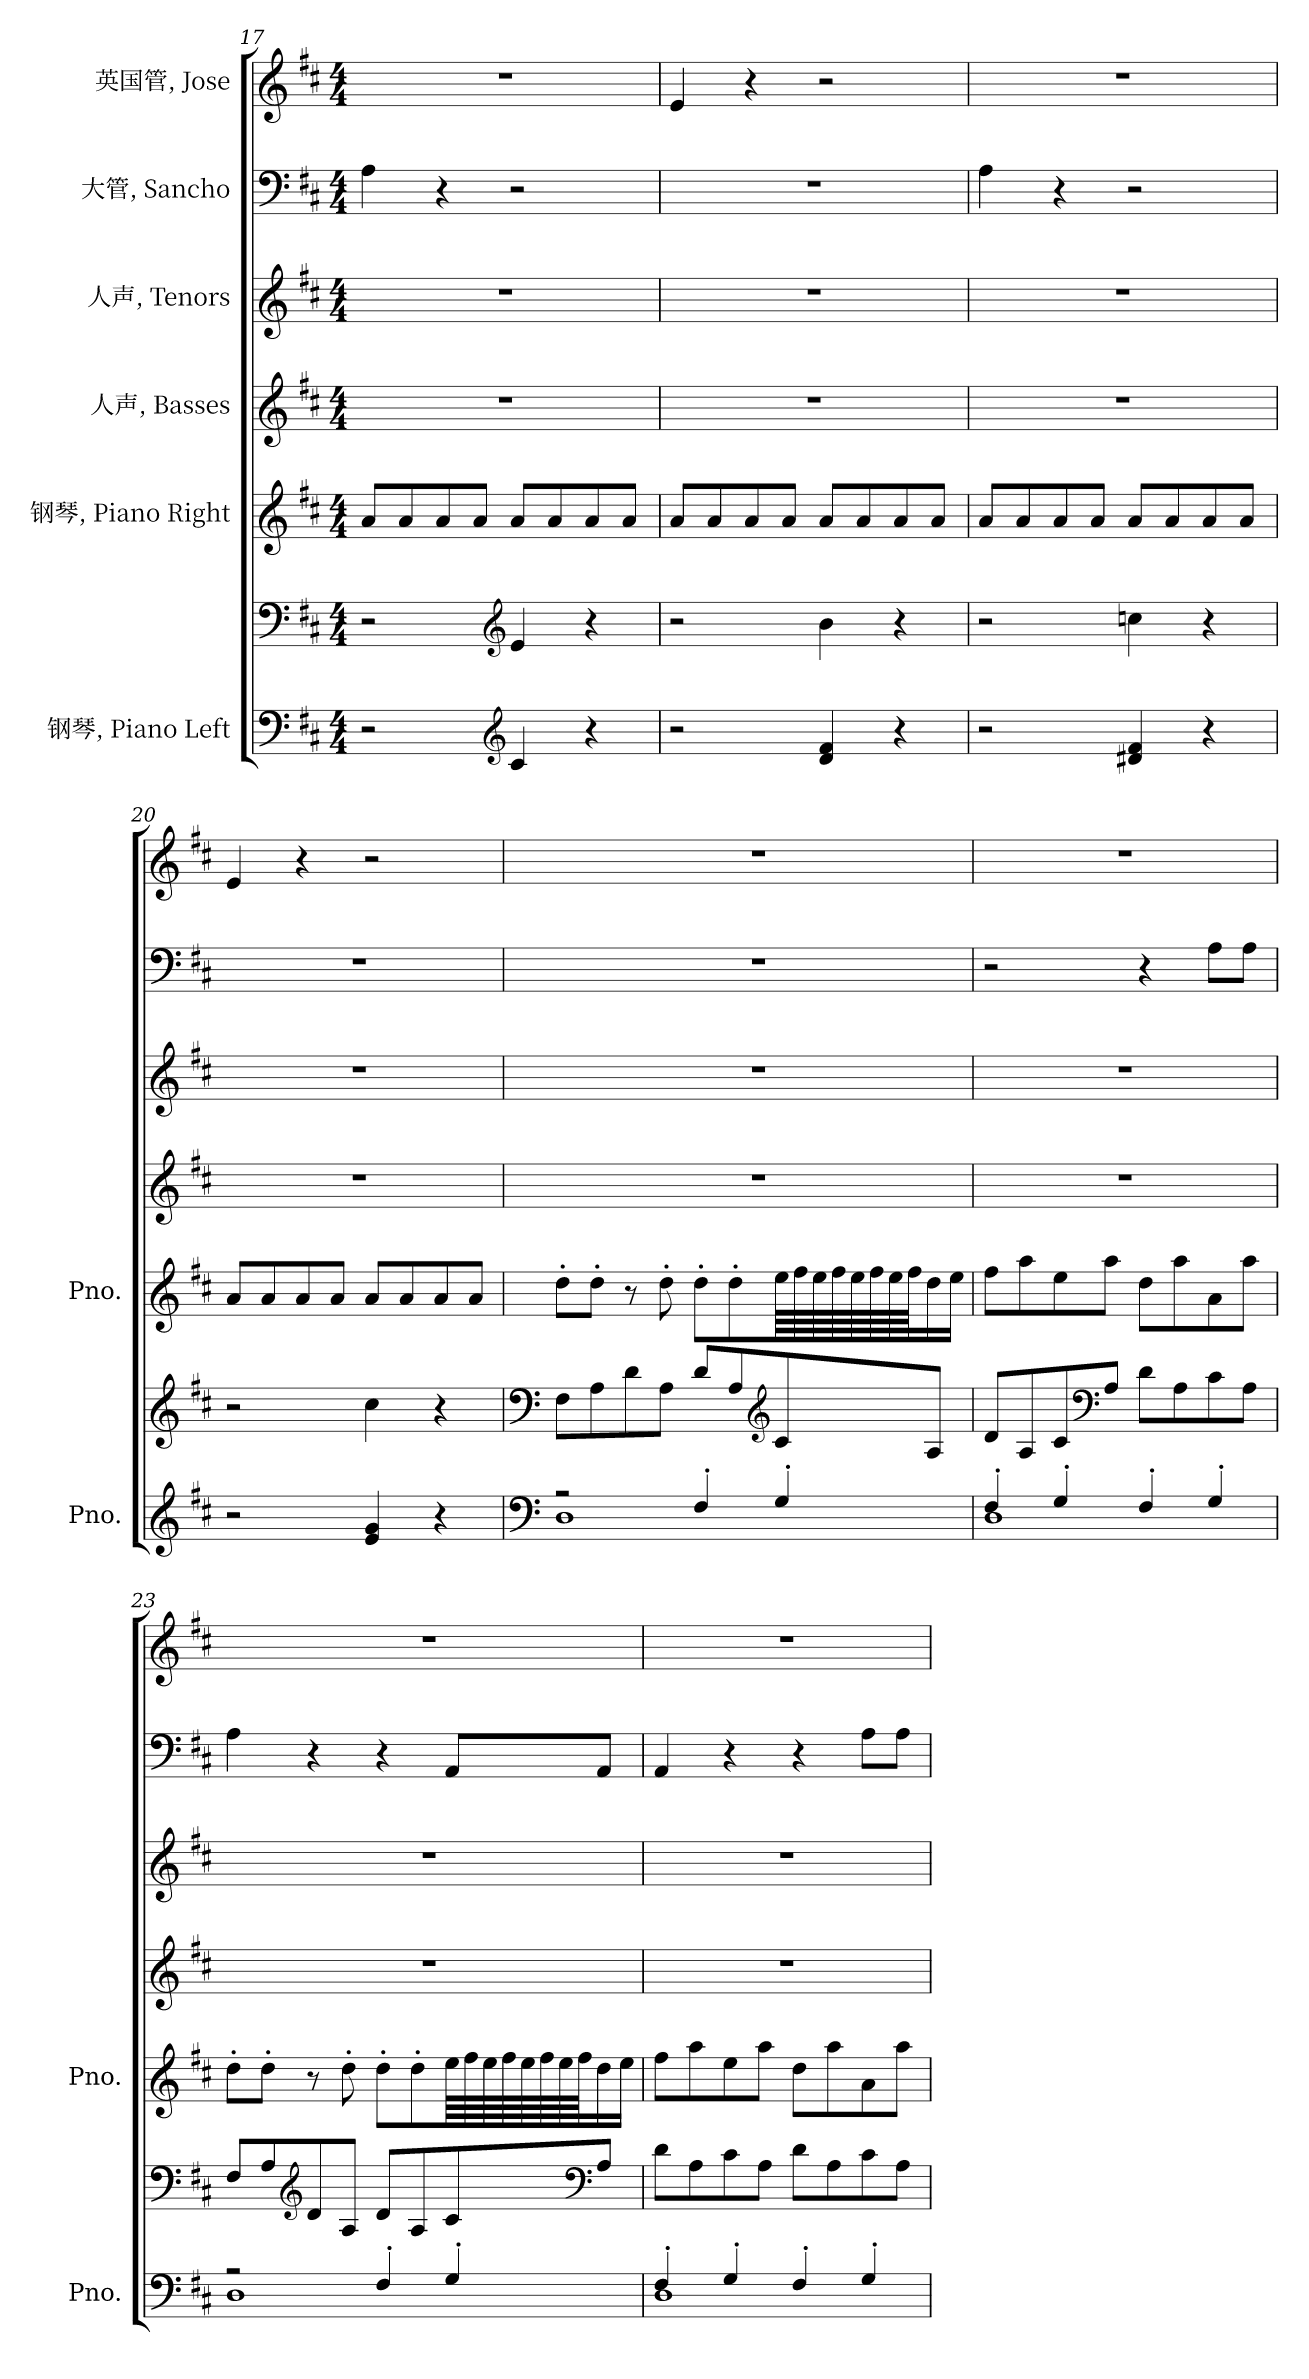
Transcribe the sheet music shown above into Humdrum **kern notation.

**kern	**kern	**kern	**kern	**kern	**kern	**kern
*part6	*part6	*part5	*part4	*part3	*part2	*part1
*staff7	*staff6	*staff5	*staff4	*staff3	*staff2	*staff1
*I"钢琴, Piano Left	*	*I"钢琴, Piano Right	*I"人声, Basses	*I"人声, Tenors	*I"大管, Sancho	*I"英国管, Jose
*I'Pno.	*	*I'Pno.	*	*	*	*
*clefF4	*clefF4	*clefG2	*clefG2	*clefG2	*clefF4	*clefG2
*	*	*	*	*	*	*ITrd4c7
*k[f#c#]	*k[f#c#]	*k[f#c#]	*k[f#c#]	*k[f#c#]	*k[f#c#]	*k[f#]
*M4/4	*M4/4	*M4/4	*M4/4	*M4/4	*M4/4	*M4/4
=17	=17	=17	=17	=17	=17	=17
2r	2r	8a/L	1r	1r	4A\	1r
.	.	8a/	.	.	.	.
.	.	8a/	.	.	4r	.
.	.	8a/J	.	.	.	.
*clefG2	*clefG2	*	*	*	*	*
4c#/	4e/	8a/L	.	.	2r	.
.	.	8a/	.	.	.	.
4r	4r	8a/	.	.	.	.
.	.	8a/J	.	.	.	.
=18	=18	=18	=18	=18	=18	=18
2r	2r	8a/L	1r	1r	1r	4A/
.	.	8a/	.	.	.	.
.	.	8a/	.	.	.	4r
.	.	8a/J	.	.	.	.
4d/ 4f#/	4b\	8a/L	.	.	.	2r
.	.	8a/	.	.	.	.
4r	4r	8a/	.	.	.	.
.	.	8a/J	.	.	.	.
=19	=19	=19	=19	=19	=19	=19
2r	2r	8a/L	1r	1r	4A\	1r
.	.	8a/	.	.	.	.
.	.	8a/	.	.	4r	.
.	.	8a/J	.	.	.	.
4d#X/ 4f#/	4ccn\	8a/L	.	.	2r	.
.	.	8a/	.	.	.	.
4r	4r	8a/	.	.	.	.
.	.	8a/J	.	.	.	.
!!LO:PB:g=z
=20	=20	=20	=20	=20	=20	=20
2r	2r	8a/L	1r	1r	1r	4A/
.	.	8a/	.	.	.	.
.	.	8a/	.	.	.	4r
.	.	8a/J	.	.	.	.
4e/ 4g/	4cc#\	8a/L	.	.	.	2r
.	.	8a/	.	.	.	.
4r	4r	8a/	.	.	.	.
.	.	8a/J	.	.	.	.
=21	=21	=21	=21	=21	=21	=21
*clefF4	*clefF4	*	*	*	*	*
*^	*	*	*	*	*	*
2r	1D	8F#\L	8dd'\L	1r	1r	1r	1r
.	.	8A\	8dd'\J	.	.	.	.
.	.	8d\	8r	.	.	.	.
.	.	8A\J	8dd'\	.	.	.	.
4F#'/	.	8d/L	8dd'\L	.	.	.	.
.	.	8A/	8dd'\	.	.	.	.
*	*	*clefG2	*	*	*	*	*
4G'/	.	8c#/	64ee\LLL	.	.	.	.
.	.	.	64ff#\	.	.	.	.
.	.	.	64ee\	.	.	.	.
.	.	.	64ff#\	.	.	.	.
.	.	.	64ee\	.	.	.	.
.	.	.	64ff#\	.	.	.	.
.	.	.	64ee\	.	.	.	.
.	.	.	64ff#\JJ	.	.	.	.
.	.	8A/J	16dd\	.	.	.	.
.	.	.	16ee\JJ	.	.	.	.
=22	=22	=22	=22	=22	=22	=22	=22
4F#'/	1D	8d/L	8ff#\L	1r	1r	2r	1r
.	.	8A/	8aa\	.	.	.	.
4G'/	.	8c#/	8ee\	.	.	.	.
*	*	*clefF4	*	*	*	*	*
.	.	8A/J	8aa\J	.	.	.	.
4F#'/	.	8d\L	8dd\L	.	.	4r	.
.	.	8A\	8aa\	.	.	.	.
4G'/	.	8c#\	8a\	.	.	8A\L	.
.	.	8A\J	8aa\J	.	.	8A\J	.
!!LO:PB:g=z
=23	=23	=23	=23	=23	=23	=23	=23
2r	1D	8F#/L	8dd'\L	1r	1r	4A\	1r
.	.	8A/	8dd'\J	.	.	.	.
*	*	*clefG2	*	*	*	*	*
.	.	8d/	8r	.	.	4r	.
.	.	8A/J	8dd'\	.	.	.	.
4F#'/	.	8d/L	8dd'\L	.	.	4r	.
.	.	8A/	8dd'\	.	.	.	.
4G'/	.	8c#/	64ee\LLL	.	.	8AA/L	.
.	.	.	64ff#\	.	.	.	.
.	.	.	64ee\	.	.	.	.
.	.	.	64ff#\	.	.	.	.
.	.	.	64ee\	.	.	.	.
.	.	.	64ff#\	.	.	.	.
.	.	.	64ee\	.	.	.	.
.	.	.	64ff#\JJ	.	.	.	.
*	*	*clefF4	*	*	*	*	*
.	.	8A/J	16dd\	.	.	8AA/J	.
.	.	.	16ee\JJ	.	.	.	.
=24	=24	=24	=24	=24	=24	=24	=24
4F#'/	1D	8d\L	8ff#\L	1r	1r	4AA/	1r
.	.	8A\	8aa\	.	.	.	.
4G'/	.	8c#\	8ee\	.	.	4r	.
.	.	8A\J	8aa\J	.	.	.	.
4F#'/	.	8d\L	8dd\L	.	.	4r	.
.	.	8A\	8aa\	.	.	.	.
4G'/	.	8c#\	8a\	.	.	8A\L	.
.	.	8A\J	8aa\J	.	.	8A\J	.
*v	*v	*	*	*	*	*	*
=	=	=	=	=	=	=
*-	*-	*-	*-	*-	*-	*-
